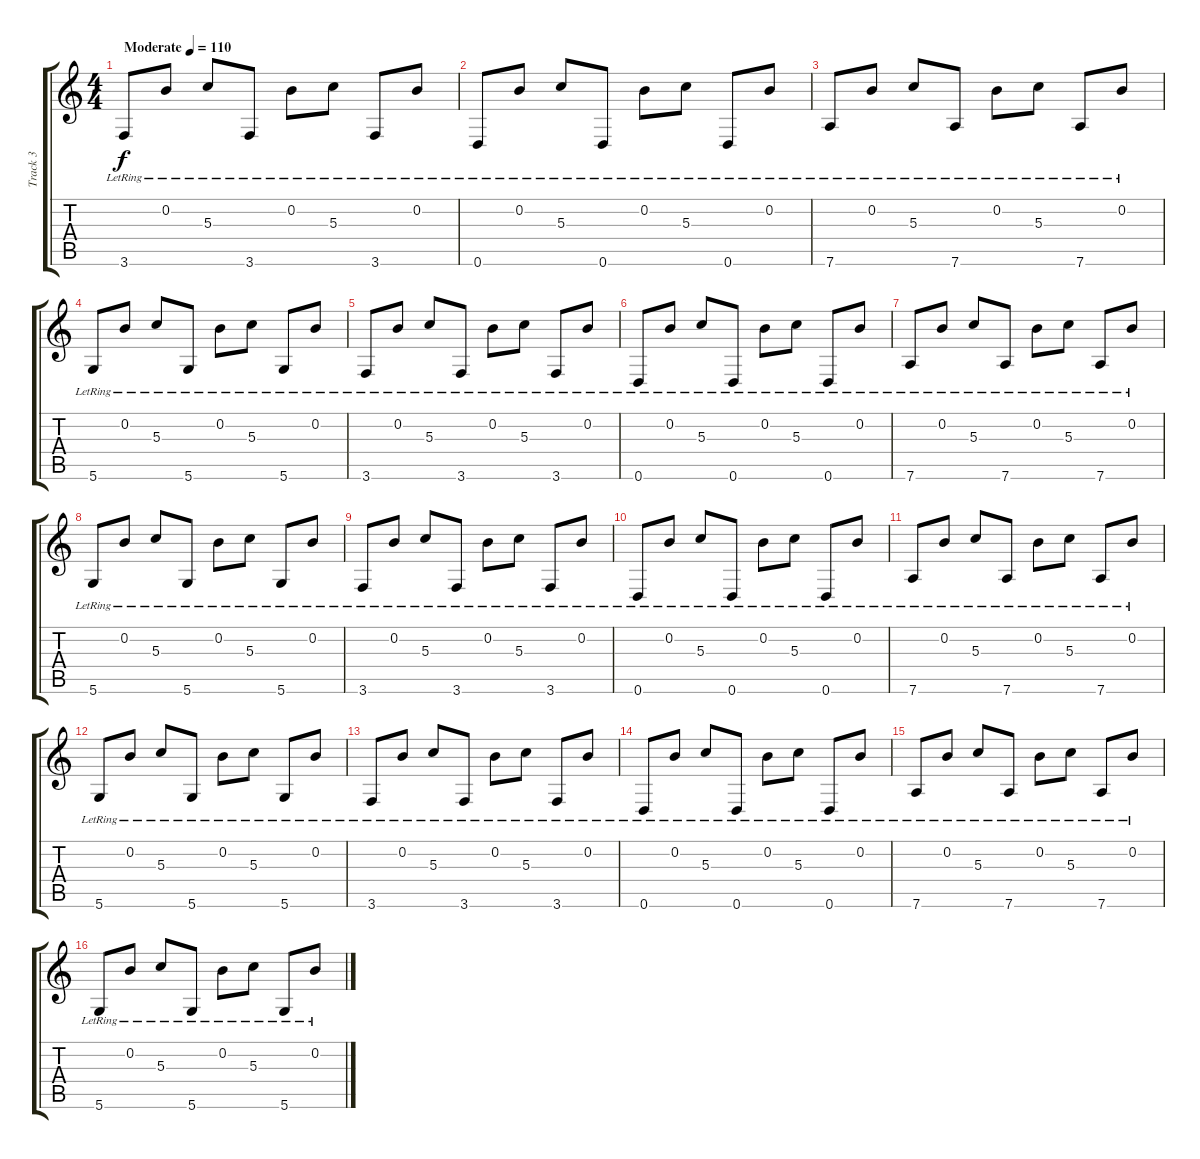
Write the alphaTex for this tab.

\track ("Track 3" "Track 3") {instrument acousticguitarsteel}
\staff {score tabs}
\tuning (E4 B3 G3 D3 A2 D2) {hide}
\ts (4 4)
\tempo (110 "Moderate")
\clef g2
\ks c
3.6{lr}.8{dy f instrument acousticguitarsteel} 0.2{lr}.8 5.3{lr}.8 3.6{lr}.8 0.2{lr}.8 5.3{lr}.8 3.6{lr}.8 0.2{lr}.8 |
0.6{lr}.8 0.2{lr}.8 5.3{lr}.8 0.6{lr}.8 0.2{lr}.8 5.3{lr}.8 0.6{lr}.8 0.2{lr}.8 |
7.6{lr}.8 0.2{lr}.8 5.3{lr}.8 7.6{lr}.8 0.2{lr}.8 5.3{lr}.8 7.6{lr}.8 0.2{lr}.8 |
5.6{lr}.8 0.2{lr}.8 5.3{lr}.8 5.6{lr}.8 0.2{lr}.8 5.3{lr}.8 5.6{lr}.8 0.2{lr}.8 |
3.6{lr}.8 0.2{lr}.8 5.3{lr}.8 3.6{lr}.8 0.2{lr}.8 5.3{lr}.8 3.6{lr}.8 0.2{lr}.8 |
0.6{lr}.8 0.2{lr}.8 5.3{lr}.8 0.6{lr}.8 0.2{lr}.8 5.3{lr}.8 0.6{lr}.8 0.2{lr}.8 |
7.6{lr}.8 0.2{lr}.8 5.3{lr}.8 7.6{lr}.8 0.2{lr}.8 5.3{lr}.8 7.6{lr}.8 0.2{lr}.8 |
5.6{lr}.8 0.2{lr}.8 5.3{lr}.8 5.6{lr}.8 0.2{lr}.8 5.3{lr}.8 5.6{lr}.8 0.2{lr}.8 |
3.6{lr}.8 0.2{lr}.8 5.3{lr}.8 3.6{lr}.8 0.2{lr}.8 5.3{lr}.8 3.6{lr}.8 0.2{lr}.8 |
0.6{lr}.8 0.2{lr}.8 5.3{lr}.8 0.6{lr}.8 0.2{lr}.8 5.3{lr}.8 0.6{lr}.8 0.2{lr}.8 |
7.6{lr}.8 0.2{lr}.8 5.3{lr}.8 7.6{lr}.8 0.2{lr}.8 5.3{lr}.8 7.6{lr}.8 0.2{lr}.8 |
5.6{lr}.8 0.2{lr}.8 5.3{lr}.8 5.6{lr}.8 0.2{lr}.8 5.3{lr}.8 5.6{lr}.8 0.2{lr}.8 |
3.6{lr}.8 0.2{lr}.8 5.3{lr}.8 3.6{lr}.8 0.2{lr}.8 5.3{lr}.8 3.6{lr}.8 0.2{lr}.8 |
0.6{lr}.8 0.2{lr}.8 5.3{lr}.8 0.6{lr}.8 0.2{lr}.8 5.3{lr}.8 0.6{lr}.8 0.2{lr}.8 |
7.6{lr}.8 0.2{lr}.8 5.3{lr}.8 7.6{lr}.8 0.2{lr}.8 5.3{lr}.8 7.6{lr}.8 0.2{lr}.8 |
5.6{lr}.8 0.2{lr}.8 5.3{lr}.8 5.6{lr}.8 0.2{lr}.8 5.3{lr}.8 5.6{lr}.8 0.2{lr}.8
